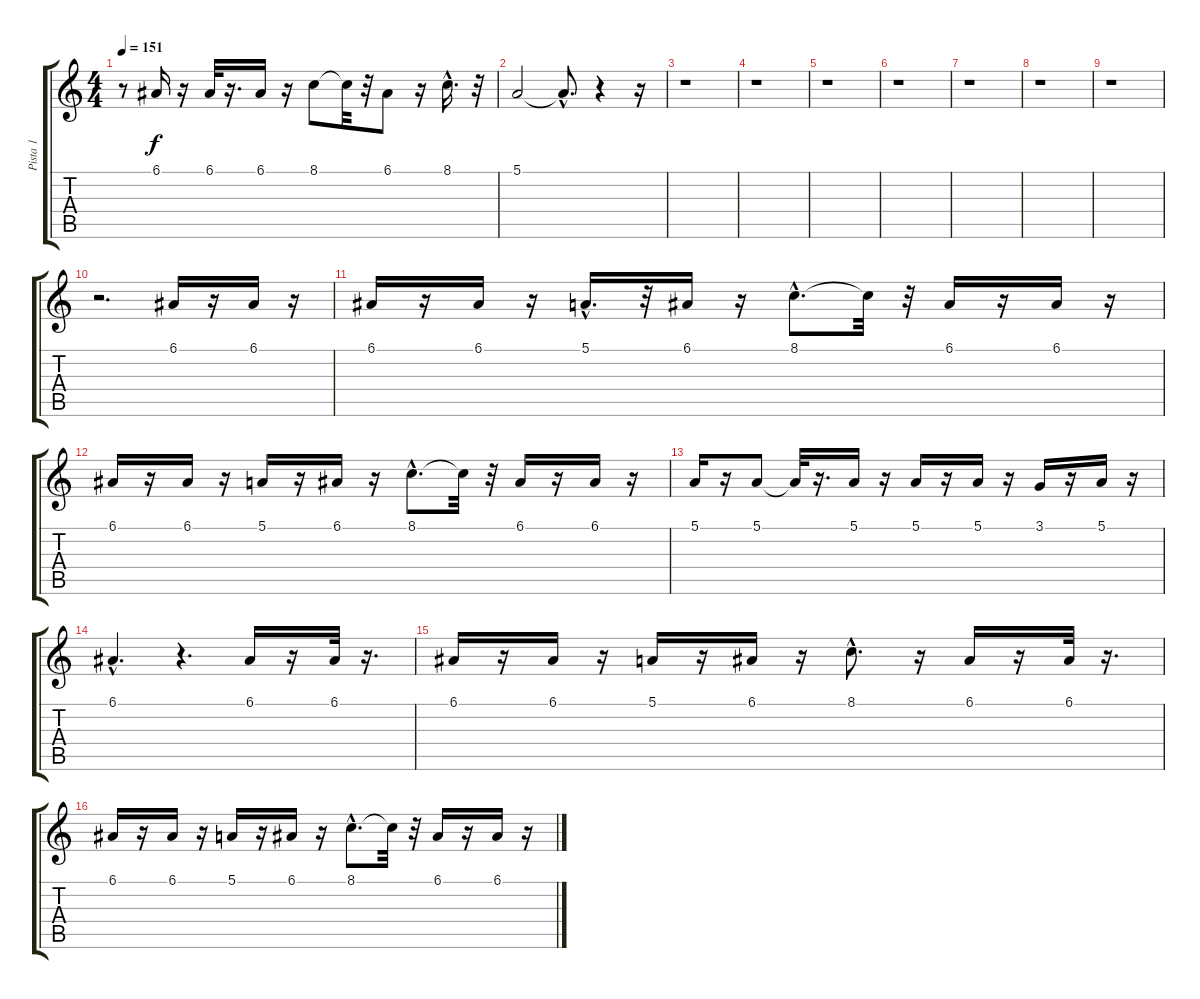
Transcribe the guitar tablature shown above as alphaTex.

\track ("Pista 1" "Pista 1") {instrument flute}
\staff {score tabs}
\tuning (E4 B3 G3 D3 A2 E2) {hide}
\ts (4 4)
\tempo 151
\clef g2
\ks c
r.8{dy f} 6.1.16 r.16 6.1.32 r.16{d} 6.1.16 r.16 8.1.8 8.1{t}.32 r.32 6.1.8 r.16 8.1{hac}.16{d} r.32 |
5.1.2 5.1{hac t}.8{d} r.4 r.16 |
r.1 |
r.1 |
r.1 |
r.1 |
r.1 |
r.1 |
r.1 |
r.2{d} 6.1.16 r.16 6.1.16 r.16 |
6.1.16 r.16 6.1.16 r.16 5.1{hac}.16{d} r.32 6.1.16 r.16 8.1{hac}.8{d} 8.1{t}.32 r.32 6.1.16 r.16 6.1.16 r.16 |
6.1.16 r.16 6.1.16 r.16 5.1.16 r.16 6.1.16 r.16 8.1{hac}.8{d} 8.1{t}.32 r.32 6.1.16 r.16 6.1.16 r.16 |
5.1.16 r.16 5.1.8 5.1{t}.32 r.16{d} 5.1.16 r.16 5.1.16 r.16 5.1.16 r.16 3.1.16 r.16 5.1.16 r.16 |
6.1{hac}.4{d} r.4{d} 6.1.16 r.16 6.1.32 r.16{d} |
6.1.16 r.16 6.1.16 r.16 5.1.16 r.16 6.1.16 r.16 8.1{hac}.8{d} r.16 6.1.16 r.16 6.1.32 r.16{d} |
6.1.16 r.16 6.1.16 r.16 5.1.16 r.16 6.1.16 r.16 8.1{hac}.8{d} 8.1{t}.32 r.32 6.1.16 r.16 6.1.16 r.16
